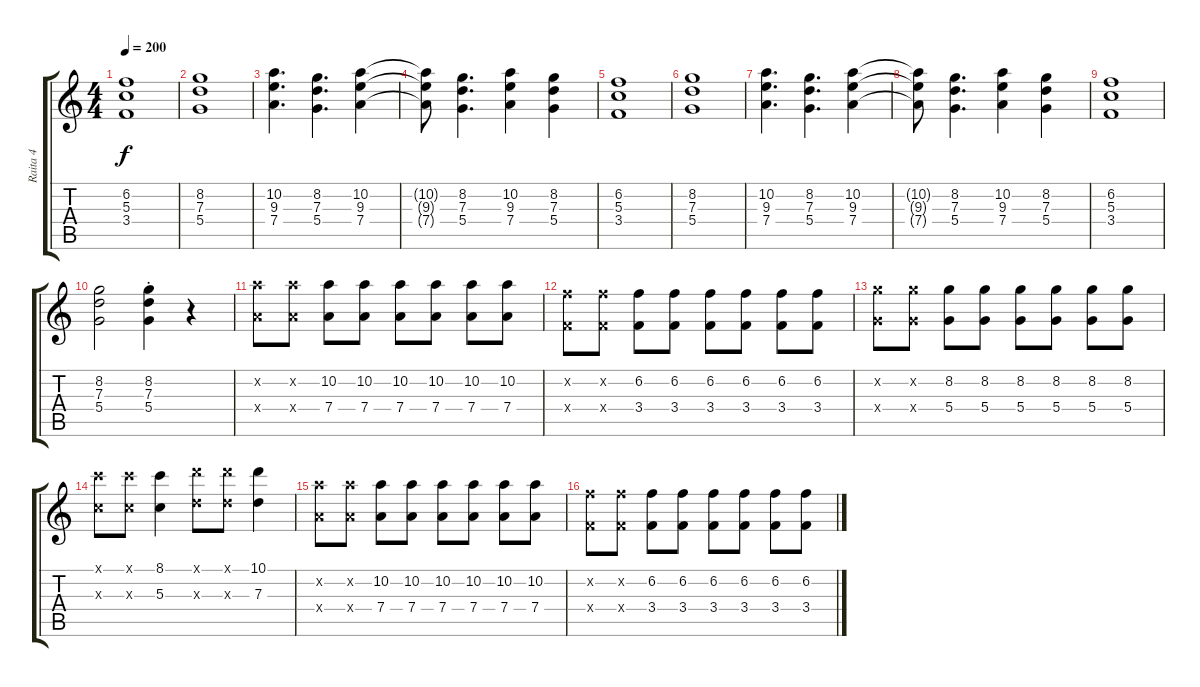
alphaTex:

\track ("Raita 4" "Raita 4") {instrument distortionguitar}
\staff {score tabs}
\tuning (E4 B3 G3 D3 A2 E2) {hide}
\ts (4 4)
\tempo 200
\clef g2
\ks c
(6.2 5.3 3.4).1{dy f} |
(8.2 7.3 5.4).1 |
(10.2 9.3 7.4).4{d} (8.2 7.3 5.4).4{d} (10.2 9.3 7.4).4 |
(10.2{t} 9.3{t} 7.4{t}).8 (8.2 7.3 5.4).4{d} (10.2 9.3 7.4).4 (8.2 7.3 5.4).4 |
(6.2 5.3 3.4).1 |
(8.2 7.3 5.4).1 |
(10.2 9.3 7.4).4{d} (8.2 7.3 5.4).4{d} (10.2 9.3 7.4).4 |
(10.2{t} 9.3{t} 7.4{t}).8 (8.2 7.3 5.4).4{d} (10.2 9.3 7.4).4 (8.2 7.3 5.4).4 |
(6.2 5.3 3.4).1 |
(8.2 7.3 5.4).2 (8.2{st} 7.3{st} 5.4{st}).4 r.4 |
(10.2{x} 7.4{x}).8 (10.2{x} 7.4{x}).8 (10.2 7.4).8 (10.2 7.4).8 (10.2 7.4).8 (10.2 7.4).8 (10.2 7.4).8 (10.2 7.4).8 |
(6.2{x} 3.4{x}).8 (6.2{x} 3.4{x}).8 (6.2 3.4).8 (6.2 3.4).8 (6.2 3.4).8 (6.2 3.4).8 (6.2 3.4).8 (6.2 3.4).8 |
(8.2{x} 5.4{x}).8 (8.2{x} 5.4{x}).8 (8.2 5.4).8 (8.2 5.4).8 (8.2 5.4).8 (8.2 5.4).8 (8.2 5.4).8 (8.2 5.4).8 |
(8.1{x} 5.3{x}).8 (8.1{x} 5.3{x}).8 (8.1 5.3).4 (10.1{x} 7.3{x}).8 (10.1{x} 7.3{x}).8 (10.1 7.3).4 |
(10.2{x} 7.4{x}).8 (10.2{x} 7.4{x}).8 (10.2 7.4).8 (10.2 7.4).8 (10.2 7.4).8 (10.2 7.4).8 (10.2 7.4).8 (10.2 7.4).8 |
(6.2{x} 3.4{x}).8 (6.2{x} 3.4{x}).8 (6.2 3.4).8 (6.2 3.4).8 (6.2 3.4).8 (6.2 3.4).8 (6.2 3.4).8 (6.2 3.4).8
